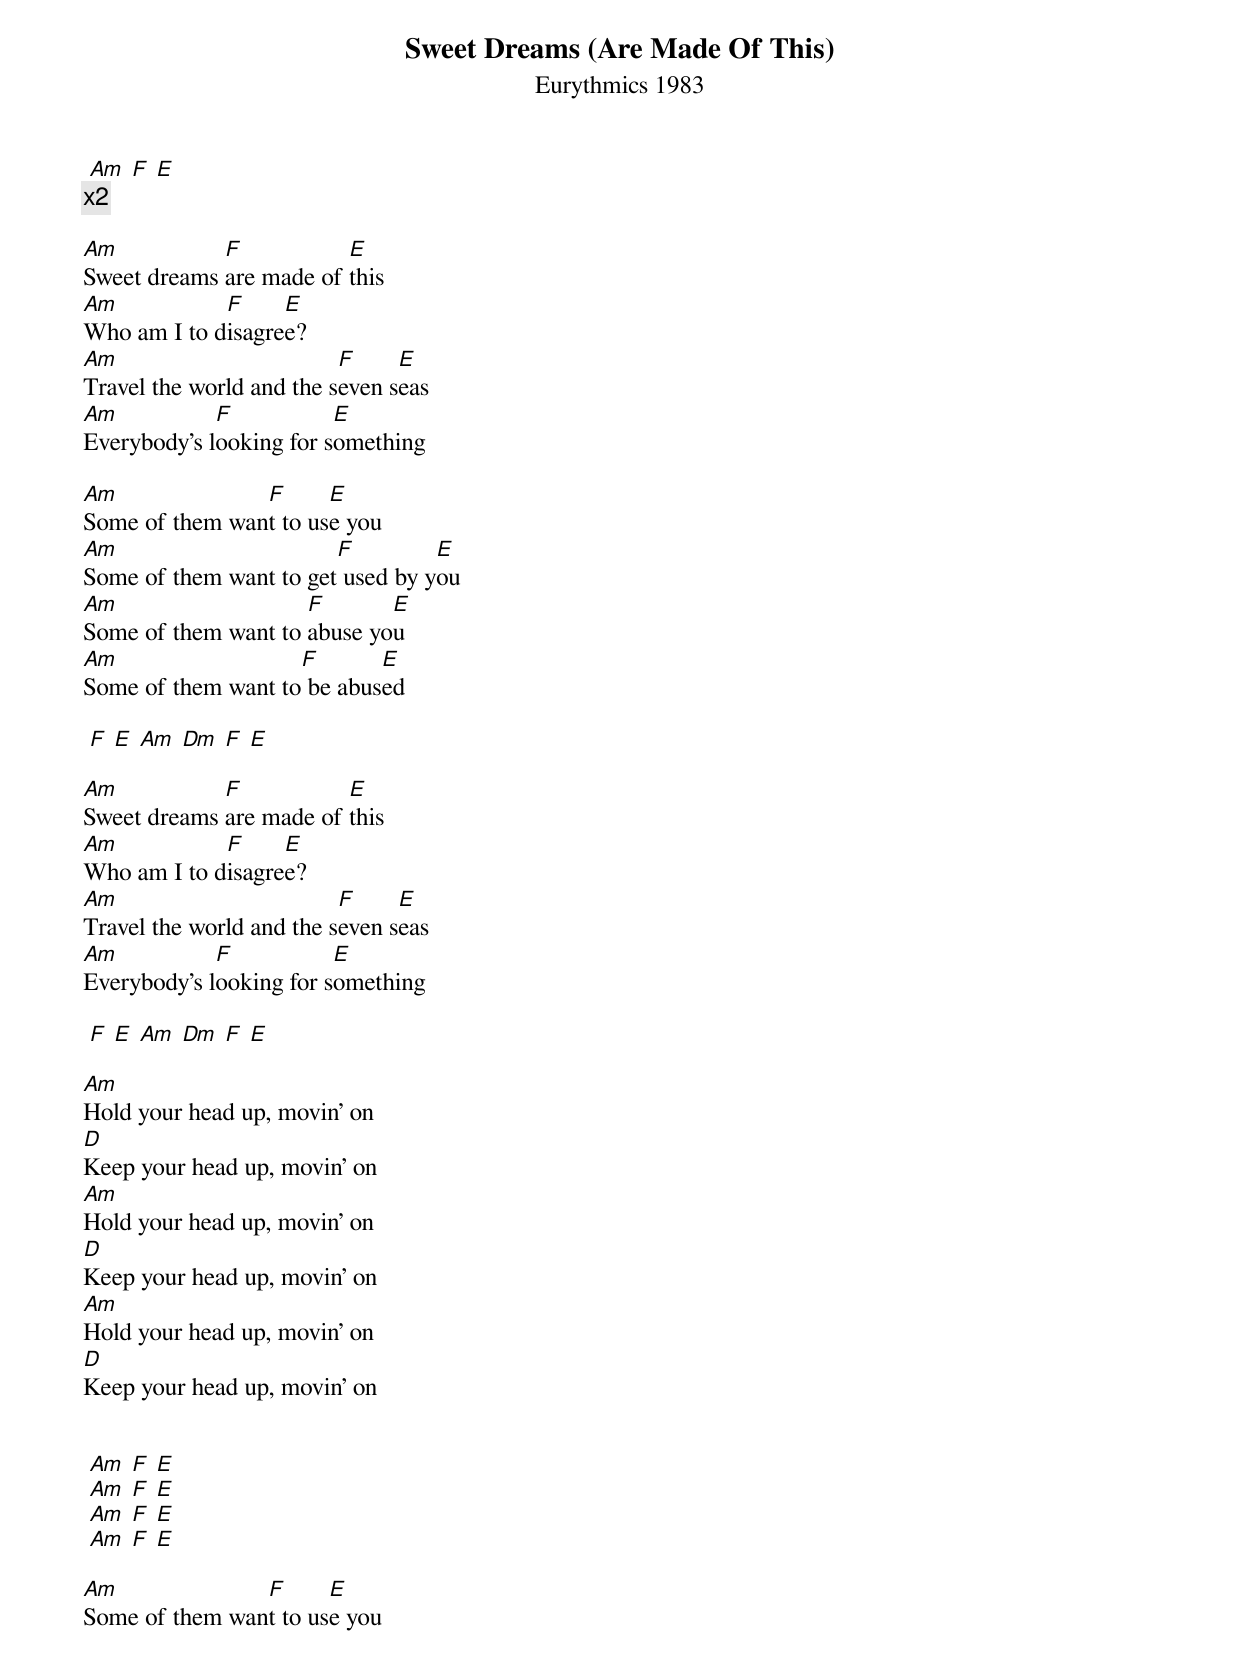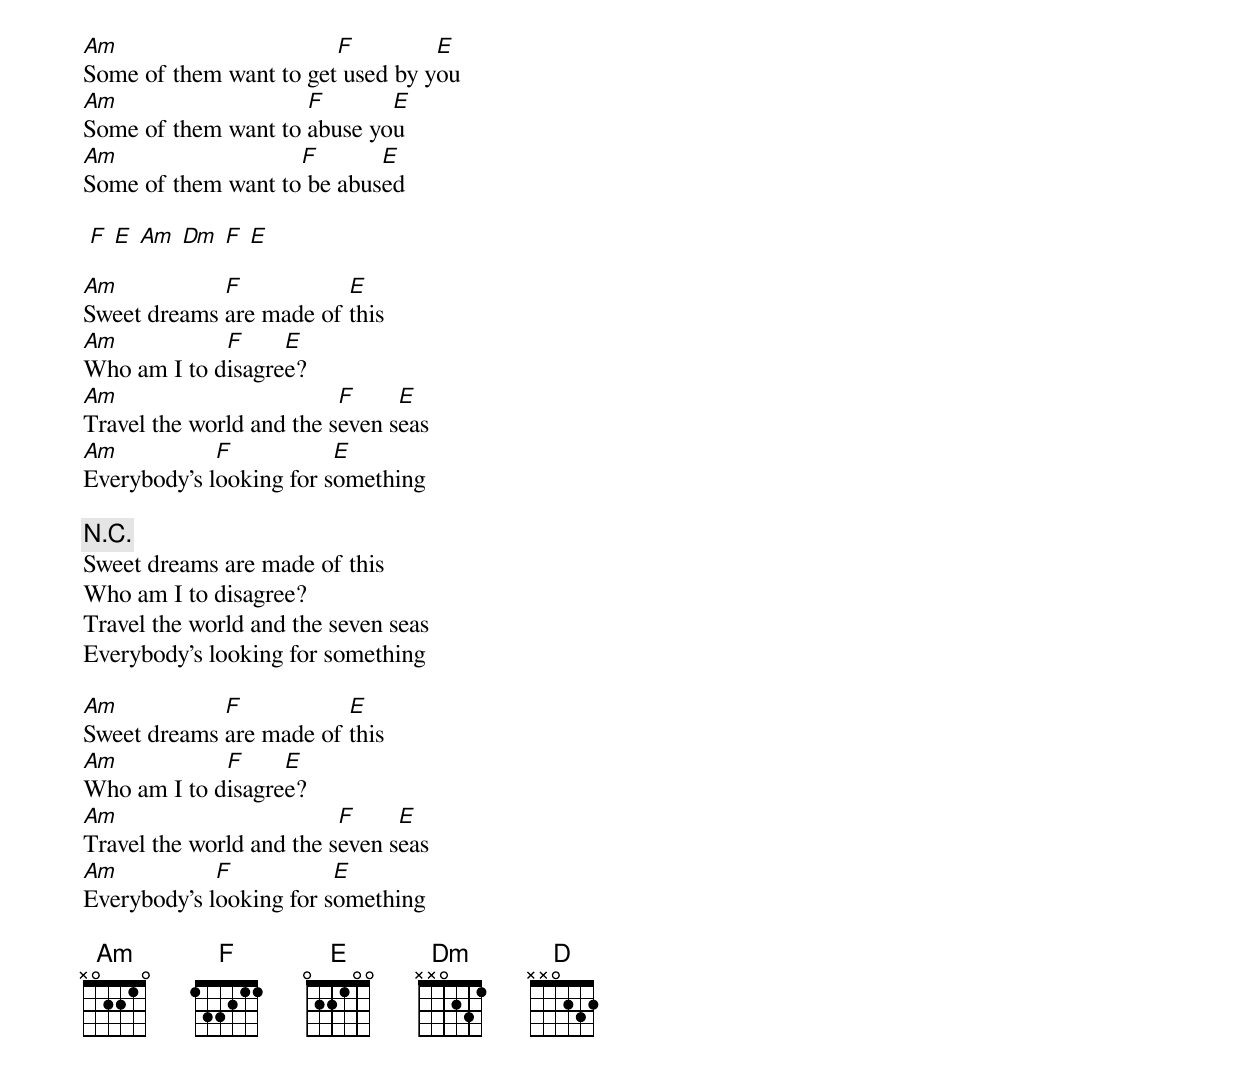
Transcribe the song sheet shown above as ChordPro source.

{title: Sweet Dreams (Are Made Of This)}
{subtitle: Eurythmics 1983}

 [Am] [F] [E]
{c:x2}

[Am]Sweet dreams [F]are made of [E]this
[Am]Who am I to d[F]isagre[E]e?
[Am]Travel the world and the s[F]even s[E]eas
[Am]Everybody's l[F]ooking for s[E]omething

[Am]Some of them wan[F]t to us[E]e you
[Am]Some of them want to get[F] used by y[E]ou
[Am]Some of them want to [F]abuse yo[E]u
[Am]Some of them want to[F] be abus[E]ed

 [F] [E] [Am] [Dm] [F] [E]

[Am]Sweet dreams [F]are made of [E]this
[Am]Who am I to d[F]isagre[E]e?
[Am]Travel the world and the s[F]even s[E]eas
[Am]Everybody's l[F]ooking for s[E]omething

 [F] [E] [Am] [Dm] [F] [E]

[Am]Hold your head up, movin' on
[D]Keep your head up, movin' on
[Am]Hold your head up, movin' on
[D]Keep your head up, movin' on
[Am]Hold your head up, movin' on
[D]Keep your head up, movin' on


 [Am] [F] [E]
 [Am] [F] [E]
 [Am] [F] [E]
 [Am] [F] [E]

[Am]Some of them wan[F]t to us[E]e you
[Am]Some of them want to get[F] used by y[E]ou
[Am]Some of them want to [F]abuse yo[E]u
[Am]Some of them want to[F] be abus[E]ed

 [F] [E] [Am] [Dm] [F] [E]

[Am]Sweet dreams [F]are made of [E]this
[Am]Who am I to d[F]isagre[E]e?
[Am]Travel the world and the s[F]even s[E]eas
[Am]Everybody's l[F]ooking for s[E]omething

{c:N.C.}
Sweet dreams are made of this
Who am I to disagree?
Travel the world and the seven seas
Everybody's looking for something

[Am]Sweet dreams [F]are made of [E]this
[Am]Who am I to d[F]isagre[E]e?
[Am]Travel the world and the s[F]even s[E]eas
[Am]Everybody's l[F]ooking for s[E]omething

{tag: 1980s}
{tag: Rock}
